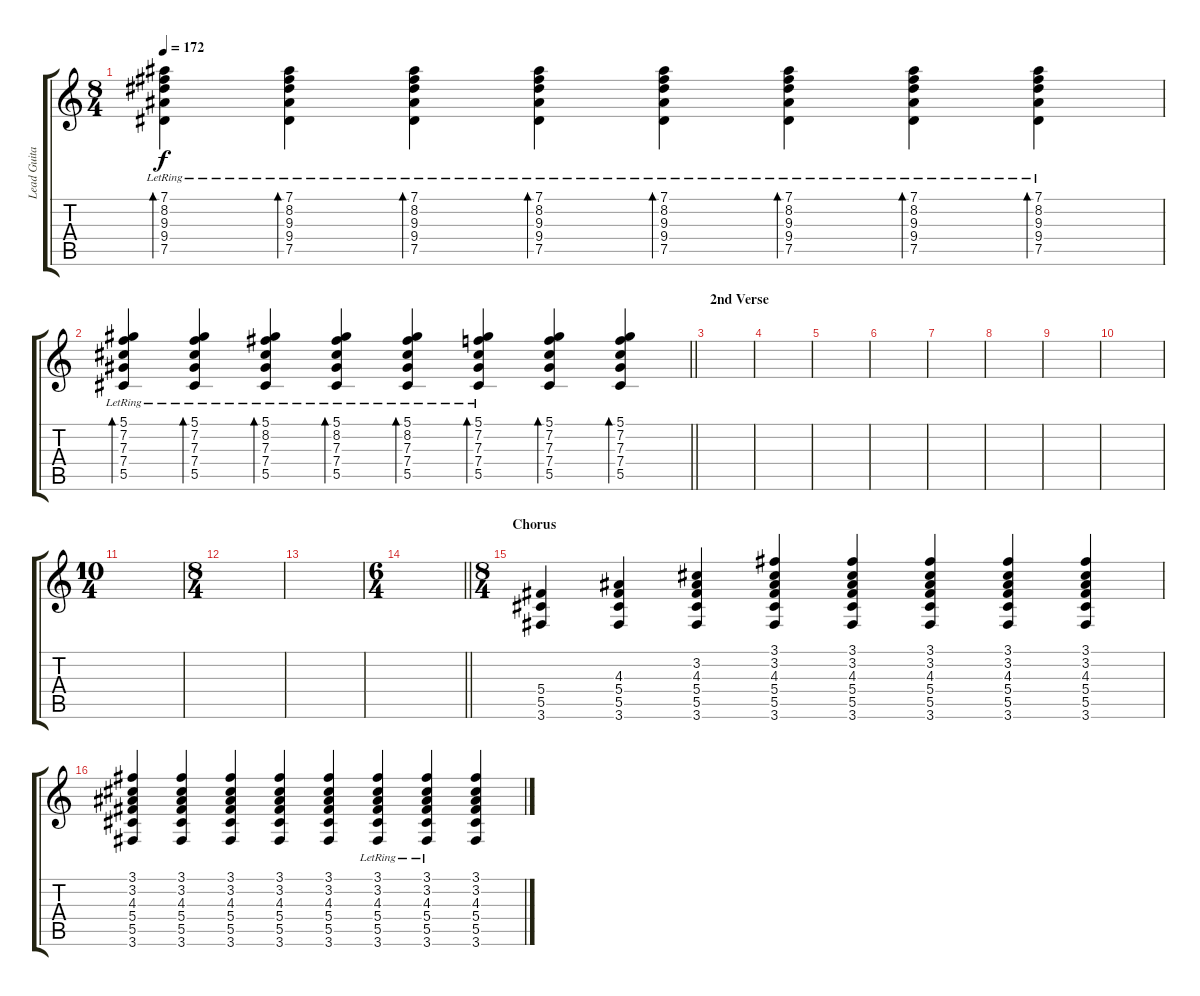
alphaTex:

\track ("Lead Guitar" "Lead Guita") {instrument acousticguitarnylon}
\staff {score tabs}
\tuning (Eb4 Bb3 Gb3 Db3 Ab2 Eb2) {hide}
\ts (8 4)
\tempo 172
\clef g2
\ks c
(7.1{lr} 8.2{lr} 9.3{lr} 9.4{lr} 7.5{lr}).4{bd 60 dy f} (7.1{lr} 8.2{lr} 9.3{lr} 9.4{lr} 7.5{lr}).4{bd 60} (7.1{lr} 8.2{lr} 9.3{lr} 9.4{lr} 7.5{lr}).4{bd 60} (7.1{lr} 8.2{lr} 9.3{lr} 9.4{lr} 7.5{lr}).4{bd 60} (7.1{lr} 8.2{lr} 9.3{lr} 9.4{lr} 7.5{lr}).4{bd 60} (7.1{lr} 8.2{lr} 9.3{lr} 9.4{lr} 7.5{lr}).4{bd 60} (7.1{lr} 8.2{lr} 9.3{lr} 9.4{lr} 7.5{lr}).4{bd 60} (7.1{lr} 8.2{lr} 9.3{lr} 9.4{lr} 7.5{lr}).4{bd 60} |
\barLineRight lightlight
(5.1{lr} 7.2{lr} 7.3{lr} 7.4{lr} 5.5{lr}).4{bd 60} (5.1{lr} 7.2{lr} 7.3{lr} 7.4{lr} 5.5{lr}).4{bd 60} (5.1{lr} 8.2{lr} 7.3{lr} 7.4{lr} 5.5{lr}).4{bd 60} (5.1{lr} 8.2{lr} 7.3{lr} 7.4{lr} 5.5{lr}).4{bd 60} (5.1{lr} 8.2{lr} 7.3{lr} 7.4{lr} 5.5{lr}).4{bd 60} (5.1{lr} 7.2{lr} 7.3{lr} 7.4{lr} 5.5{lr}).4{bd 60} (5.1 7.2 7.3 7.4 5.5).4{bd 60} (5.1 7.2 7.3 7.4 5.5).4{bd 60} |
\section ("" "2nd Verse")
|
|
|
|
|
|
|
|
\ts (10 4)
|
\ts (8 4)
|
|
\ts (6 4)
\barLineRight lightlight
|
\ts (8 4)
\section ("" "Chorus")
(5.4 5.5 3.6).4{volume 1} (4.3 5.4 5.5 3.6).4{volume 2} (3.2 4.3 5.4 5.5 3.6).4{volume 3} (3.1 3.2 4.3 5.4 5.5 3.6).4{volume 4} (3.1 3.2 4.3 5.4 5.5 3.6).4{volume 5} (3.1 3.2 4.3 5.4 5.5 3.6).4{volume 6} (3.1 3.2 4.3 5.4 5.5 3.6).4{volume 8} (3.1 3.2 4.3 5.4 5.5 3.6).4{volume 9} |
(3.1 3.2 4.3 5.4 5.5 3.6).4{volume 10} (3.1 3.2 4.3 5.4 5.5 3.6).4 (3.1 3.2 4.3 5.4 5.5 3.6).4 (3.1 3.2 4.3 5.4 5.5 3.6).4 (3.1 3.2 4.3 5.4 5.5 3.6).4 (3.1{lr} 3.2 4.3 5.4 5.5 3.6).4 (3.1{lr} 3.2{lr} 4.3{lr} 5.4{lr} 5.5{lr} 3.6{lr}).4 (3.1 3.2 4.3 5.4 5.5 3.6).4
